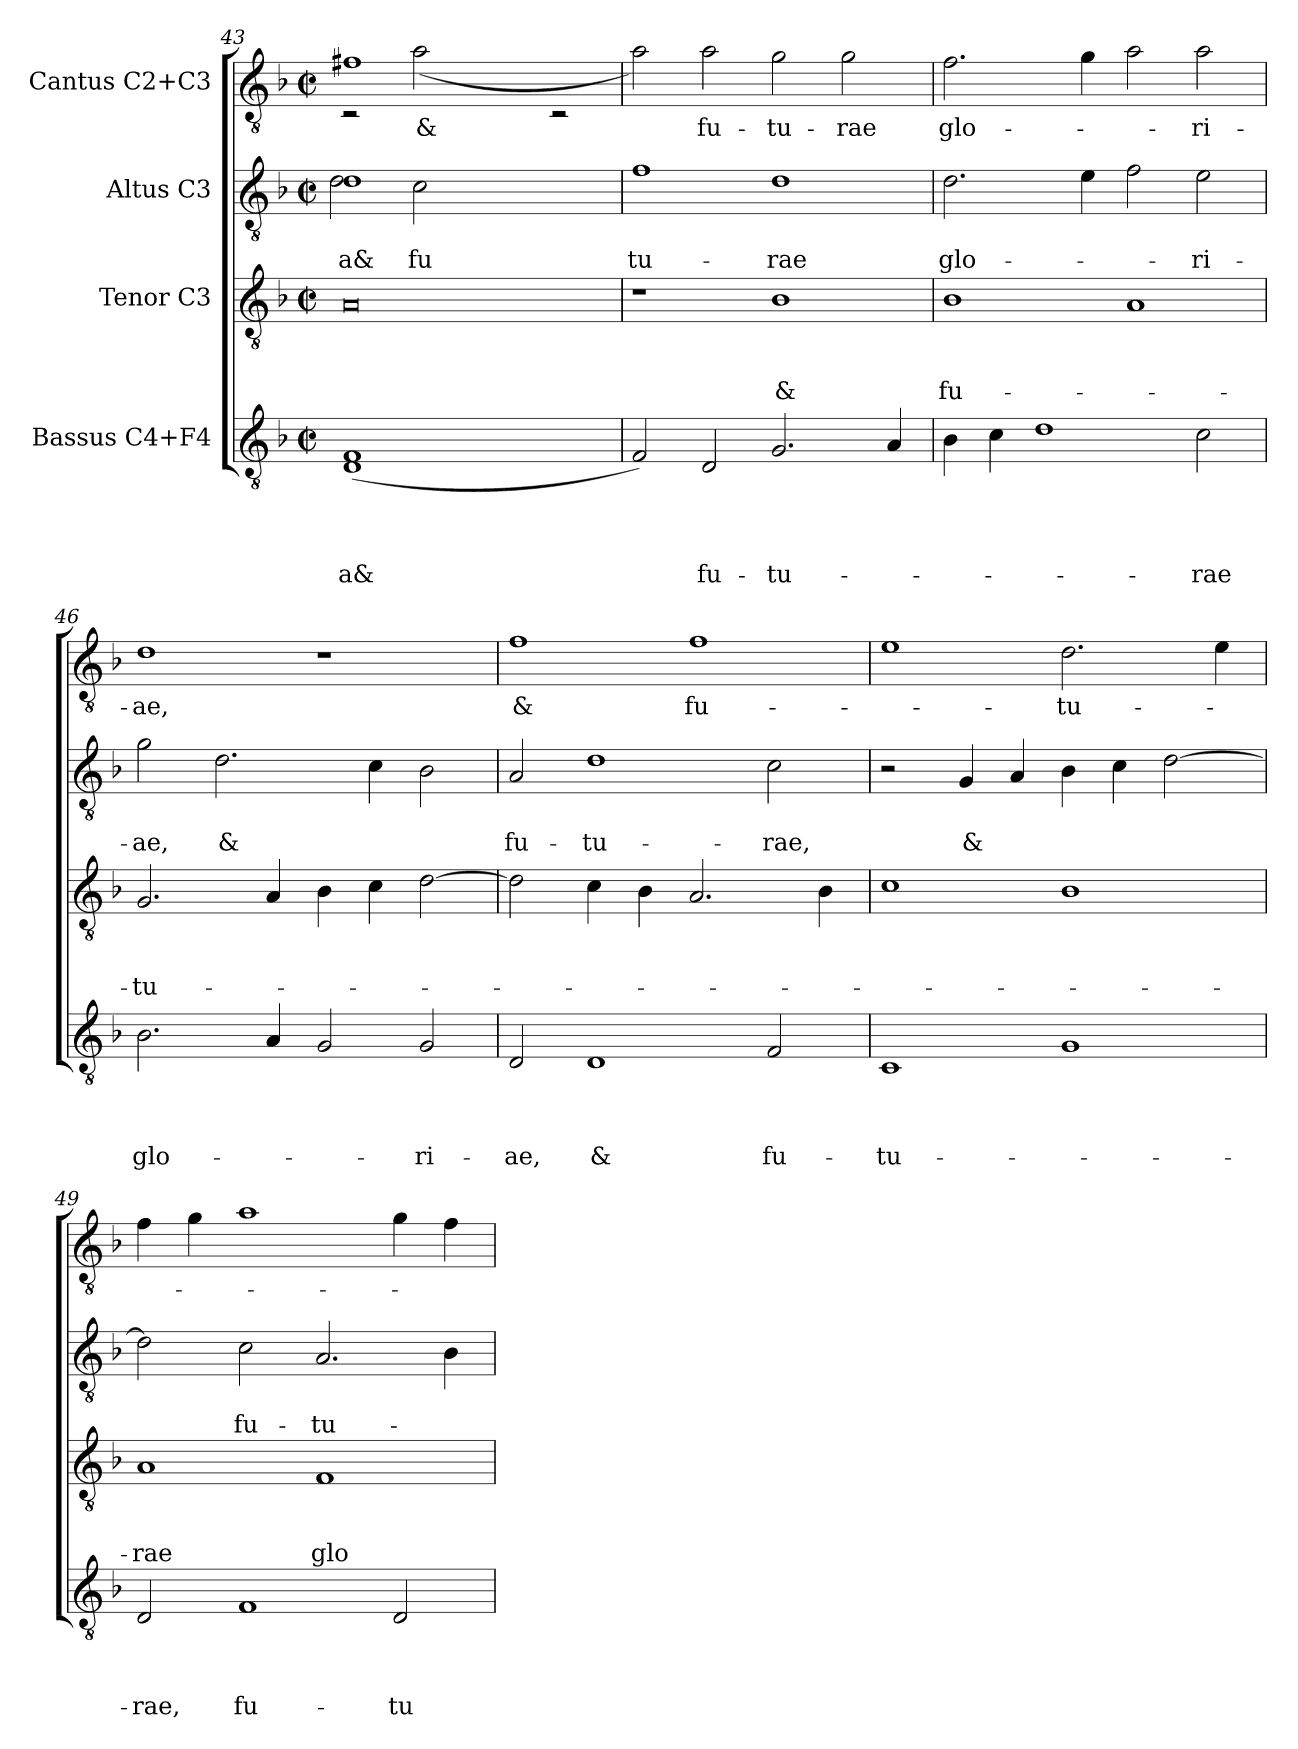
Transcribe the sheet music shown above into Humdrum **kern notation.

**kern	**text	**text	**text	**text	**kern	**text	**text	**text	**kern	**text	**text	**kern	**text
*part4	*part4	*part4	*part4	*part4	*part3	*part3	*part3	*part3	*part2	*part2	*part2	*part1	*part1
*staff4	*staff4	*staff4	*staff4	*staff4	*staff3	*staff3	*staff3	*staff3	*staff2	*staff2	*staff2	*staff1	*staff1
*I"Bassus C4+F4	*	*	*	*	*I"Tenor C3	*	*	*	*I"Altus C3	*	*	*I"Cantus C2+C3	*
!!LO:PB:g=z
*clefGv2	*	*	*	*	*clefGv2	*	*	*	*clefGv2	*	*	*clefGv2	*
*k[b-]	*	*	*	*	*k[b-]	*	*	*	*k[b-]	*	*	*k[b-]	*
*F:	*	*	*	*	*F:	*	*	*	*F:	*	*	*F:	*
*M2/2	*	*	*	*	*M2/2	*	*	*	*M2/2	*	*	*M2/2	*
*met(c|)	*	*	*	*	*met(c|)	*	*	*	*met(c|)	*	*	*met(c|)	*
=43	=43	=43	=43	=43	=43	=43	=43	=43	=43	=43	=43	=43	=43
!	!	!	!	!LO:LY:b	!	!	!	!	!	!	!LO:LY:b:rj	!	!
*	*	*	*	*	*	*	*	*	*^	*	*	*^	*
(<1D 1F	.	.	.	-a&	0A	.	.	.	1d	2d\	.	-a&	1f#X	2rC	.
!	!	!	!	!	!	!	!	!	!	!	!	!LO:LY:b:rj	!	!	!LO:LY:b:rj
.	.	.	.	.	.	.	.	.	.	2c\	.	fu-	.	(>2a\	-&
1ryy	.	.	.	.	.	.	.	.	1ryy	1ryy	.	.	1ryy	2ryy	.
.	.	.	.	.	.	.	.	.	.	.	.	.	.	2rC	.
*	*	*	*	*	*	*	*	*	*v	*v	*	*	*	*	*
=44	=44	=44	=44	=44	=44	=44	=44	=44	=44	=44	=44	=44	=44	=44
!	!	!	!	!	!	!	!	!	!	!	!LO:LY:b:rj	!	!	!
*	*	*	*	*	*	*	*	*	*	*	*	*v	*v	*
2F/)	.	.	.	.	1r	.	.	.	1f	.	-tu-	2a\)	.
!	!	!	!	!LO:LY:b	!	!	!	!	!	!	!	!	!LO:LY:b:rj
2D/	.	.	.	fu-	.	.	.	.	.	.	.	2a\	fu-
!	!	!	!	!LO:LY:b	!	!	!	!LO:LY:b:rj	!	!	!LO:LY:b:rj	!	!LO:LY:b:rj
2.G/	.	.	.	-tu-	1B-	.	.	&	1d	.	-rae	2g\	-tu-
!	!	!	!	!	!	!	!	!	!	!	!	!	!LO:LY:b:rj
.	.	.	.	.	.	.	.	.	.	.	.	2g\	-rae
4A/	.	.	.	.	.	.	.	.	.	.	.	.	.
=45	=45	=45	=45	=45	=45	=45	=45	=45	=45	=45	=45	=45	=45
!	!	!	!	!	!	!	!	!LO:LY:b:rj	!	!	!LO:LY:b:rj	!	!LO:LY:b:rj
4B-\	.	.	.	.	1B-	.	.	fu-	2.d\	.	glo-	2.f\	glo-
4c\	.	.	.	.	.	.	.	.	.	.	.	.	.
1d	.	.	.	.	.	.	.	.	.	.	.	.	.
.	.	.	.	.	.	.	.	.	4e\	.	.	4g\	.
.	.	.	.	.	1A	.	.	.	2f\	.	.	2a\	.
!	!	!	!	!LO:LY:b	!	!	!	!	!	!	!LO:LY:b:rj	!	!LO:LY:b:rj
2c\	.	.	.	-rae	.	.	.	.	2e\	.	-ri-	2a\	-ri-
=46	=46	=46	=46	=46	=46	=46	=46	=46	=46	=46	=46	=46	=46
!	!	!	!	!LO:LY:b	!	!	!	!LO:LY:b:rj	!	!	!LO:LY:b:rj	!	!LO:LY:b:rj
2.B-\	.	.	.	glo-	2.G/	.	.	-tu-	2g\	.	-ae,	1d	-ae,
!	!	!	!	!	!	!	!	!	!	!	!LO:LY:b:rj	!	!
.	.	.	.	.	.	.	.	.	2.d\	.	&	.	.
4A/	.	.	.	.	4A/	.	.	.	.	.	.	.	.
2G/	.	.	.	.	4B-\	.	.	.	.	.	.	1r	.
.	.	.	.	.	4c\	.	.	.	4c\	.	.	.	.
!	!	!	!	!LO:LY:b	!	!	!	!	!	!	!	!	!
2G/	.	.	.	-ri-	[>2d\	.	.	.	2B-\	.	.	.	.
=47	=47	=47	=47	=47	=47	=47	=47	=47	=47	=47	=47	=47	=47
!	!	!	!	!LO:LY:b	!	!	!	!	!	!	!LO:LY:b:rj	!	!LO:LY:b:rj
2D/	.	.	.	-ae,	2d\]	.	.	.	2A/	.	fu-	1f	&
!	!	!	!	!LO:LY:b	!	!	!	!	!	!	!LO:LY:b:rj	!	!
1D	.	.	.	&	4c\	.	.	.	1d	.	-tu-	.	.
.	.	.	.	.	4B-\	.	.	.	.	.	.	.	.
!	!	!	!	!	!	!	!	!	!	!	!	!	!LO:LY:b:rj
.	.	.	.	.	2.A/	.	.	.	.	.	.	1f	fu-
!	!	!	!	!LO:LY:b	!	!	!	!	!	!	!LO:LY:b:rj	!	!
2F/	.	.	.	fu-	.	.	.	.	2c\	.	-rae,	.	.
.	.	.	.	.	4B-\	.	.	.	.	.	.	.	.
=48	=48	=48	=48	=48	=48	=48	=48	=48	=48	=48	=48	=48	=48
!	!	!	!	!LO:LY:b	!	!	!	!	!	!	!	!	!
1C	.	.	.	-tu-	1c	.	.	.	2r	.	.	1e	.
!	!	!	!	!	!	!	!	!	!	!	!LO:LY:b:rj	!	!
.	.	.	.	.	.	.	.	.	4G/	.	&	.	.
.	.	.	.	.	.	.	.	.	4A/	.	.	.	.
!	!	!	!	!	!	!	!	!	!	!	!	!	!LO:LY:b:rj
1G	.	.	.	.	1B-	.	.	.	4B-\	.	.	2.d\	-tu-
.	.	.	.	.	.	.	.	.	4c\	.	.	.	.
.	.	.	.	.	.	.	.	.	[>2d\	.	.	.	.
.	.	.	.	.	.	.	.	.	.	.	.	4e\	.
!!LO:PB:g=z
=49	=49	=49	=49	=49	=49	=49	=49	=49	=49	=49	=49	=49	=49
!	!	!	!	!LO:LY:b	!	!	!	!LO:LY:b:rj	!	!	!	!	!
2D/	.	.	.	-rae,	1A	.	.	-rae	2d\]	.	.	4f\	.
.	.	.	.	.	.	.	.	.	.	.	.	4g\	.
!	!	!	!	!LO:LY:b	!	!	!	!	!	!	!LO:LY:b:rj	!	!
1F	.	.	.	fu-	.	.	.	.	2c\	.	fu-	1a	.
!	!	!	!	!	!	!	!	!LO:LY:b:rj	!	!	!LO:LY:b:rj	!	!
.	.	.	.	.	1F	.	.	glo-	2.A/	.	-tu-	.	.
!	!	!	!	!LO:LY:b	!	!	!	!	!	!	!	!	!
2D/	.	.	.	-tu-	.	.	.	.	.	.	.	4g\	.
.	.	.	.	.	.	.	.	.	4B-\	.	.	4f\	.
=	=	=	=	=	=	=	=	=	=	=	=	=	=
*-	*-	*-	*-	*-	*-	*-	*-	*-	*-	*-	*-	*-	*-
